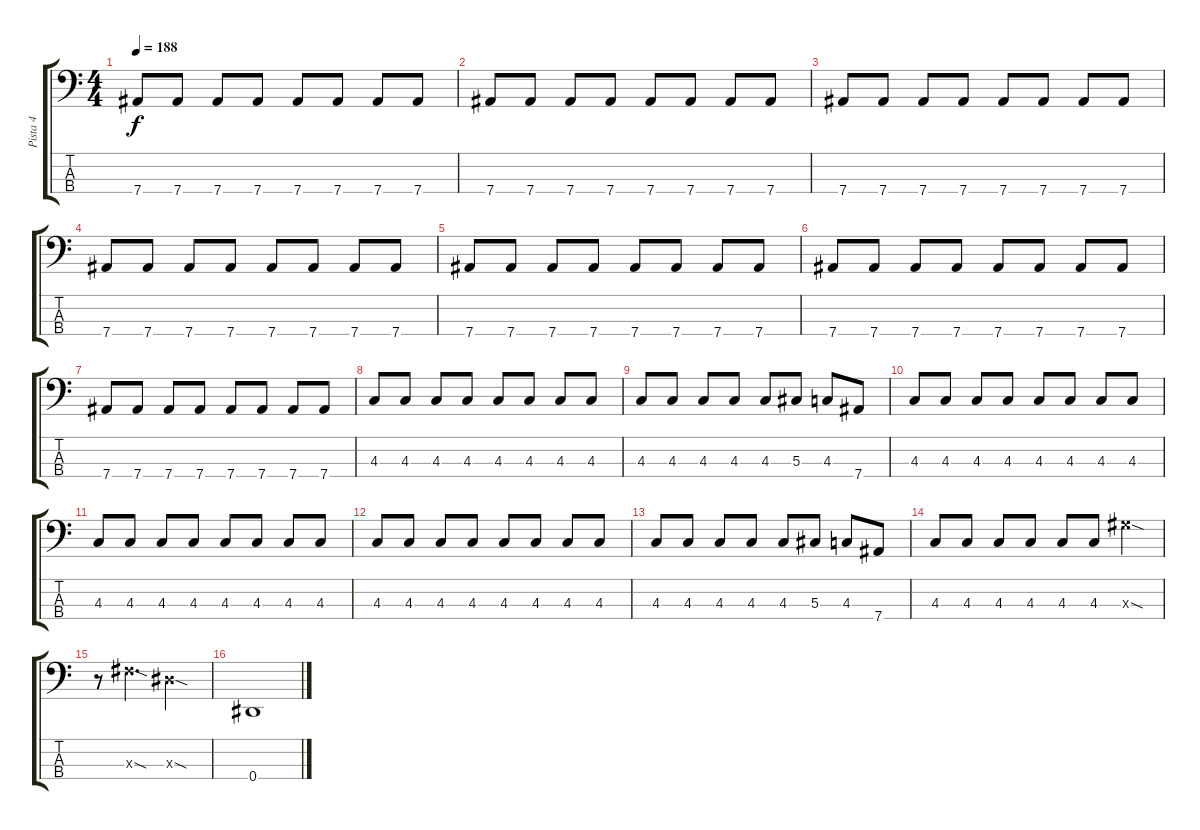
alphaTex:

\track ("Pista 4" "Pista 4") {instrument electricbassfinger}
\staff {score tabs}
\tuning (Gb2 Db2 Ab1 Eb1) {hide}
\ts (4 4)
\tempo 188
\clef f4
\ks c
7.4.8{dy f} 7.4.8 7.4.8 7.4.8 7.4.8 7.4.8 7.4.8 7.4.8 |
7.4.8 7.4.8 7.4.8 7.4.8 7.4.8 7.4.8 7.4.8 7.4.8 |
7.4.8 7.4.8 7.4.8 7.4.8 7.4.8 7.4.8 7.4.8 7.4.8 |
7.4.8 7.4.8 7.4.8 7.4.8 7.4.8 7.4.8 7.4.8 7.4.8 |
7.4.8 7.4.8 7.4.8 7.4.8 7.4.8 7.4.8 7.4.8 7.4.8 |
7.4.8 7.4.8 7.4.8 7.4.8 7.4.8 7.4.8 7.4.8 7.4.8 |
7.4.8 7.4.8 7.4.8 7.4.8 7.4.8 7.4.8 7.4.8 7.4.8 |
4.3.8 4.3.8 4.3.8 4.3.8 4.3.8 4.3.8 4.3.8 4.3.8 |
4.3.8 4.3.8 4.3.8 4.3.8 4.3.8 5.3.8 4.3.8 7.4.8 |
4.3.8 4.3.8 4.3.8 4.3.8 4.3.8 4.3.8 4.3.8 4.3.8 |
4.3.8 4.3.8 4.3.8 4.3.8 4.3.8 4.3.8 4.3.8 4.3.8 |
4.3.8 4.3.8 4.3.8 4.3.8 4.3.8 4.3.8 4.3.8 4.3.8 |
4.3.8 4.3.8 4.3.8 4.3.8 4.3.8 5.3.8 4.3.8 7.4.8 |
4.3.8 4.3.8 4.3.8 4.3.8 4.3.8 4.3.8 12.3{sod x}.4 |
r.8 10.3{sod x}.4{d} 7.3{sod x}.2 |
0.4.1
